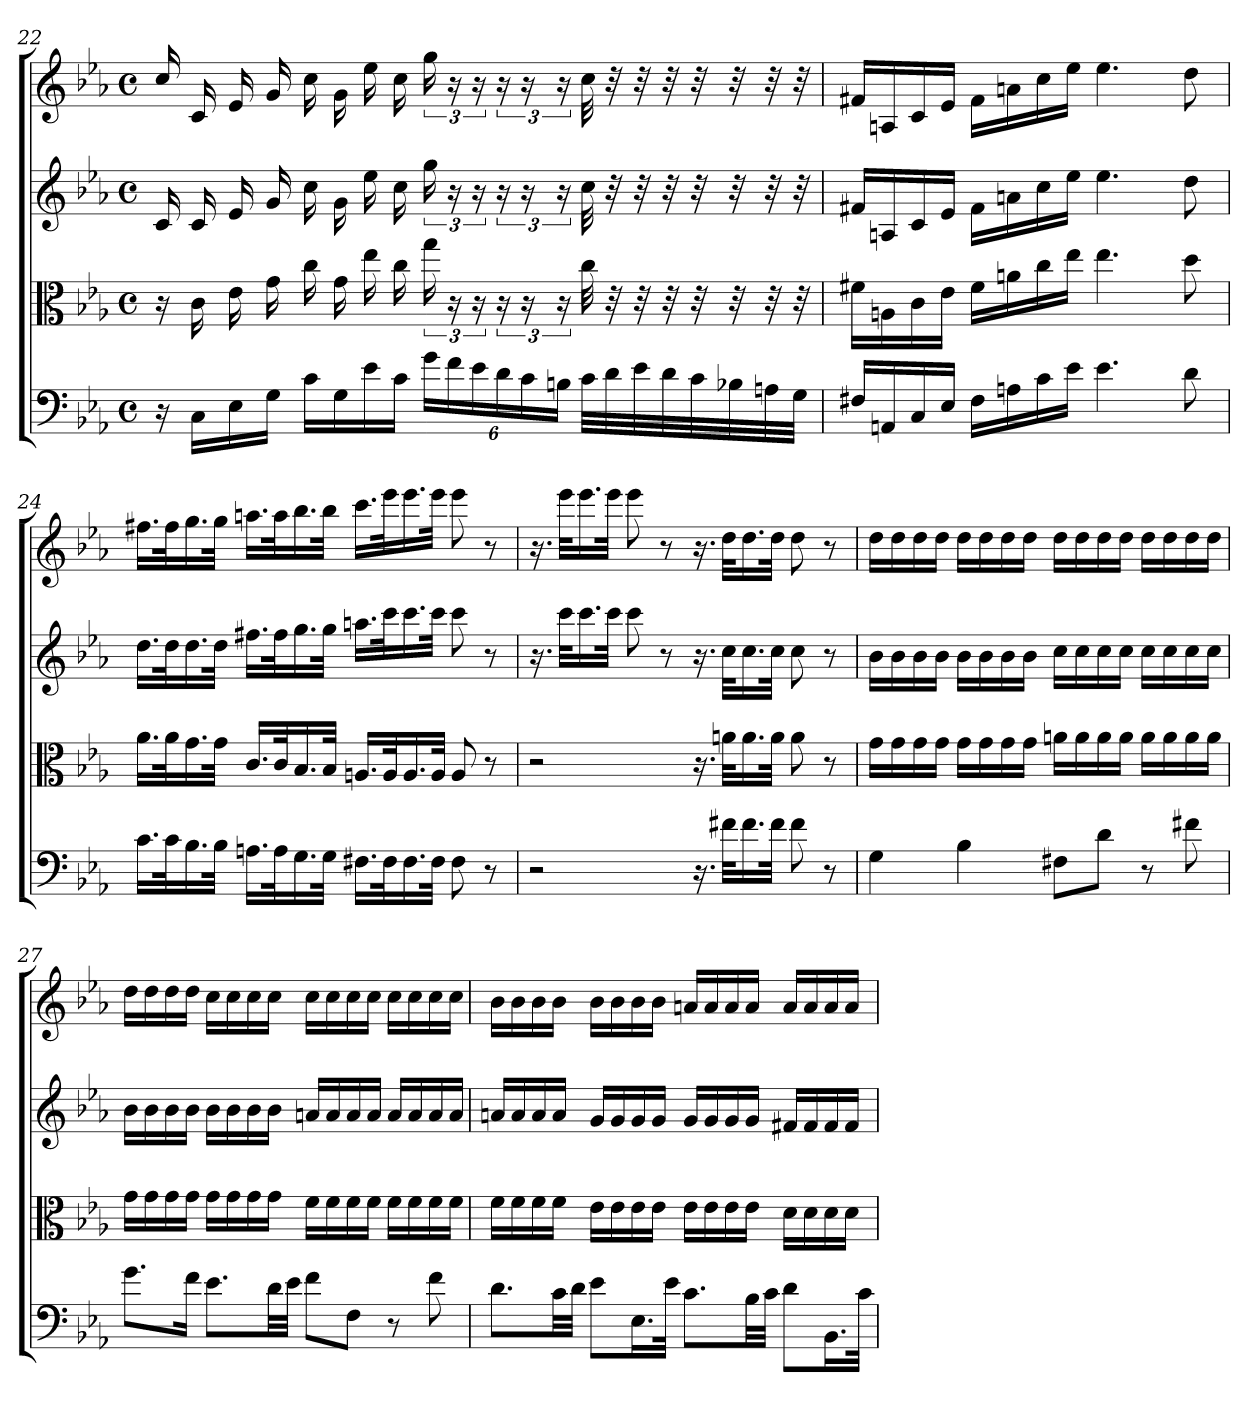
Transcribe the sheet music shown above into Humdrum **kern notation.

**kern	**kern	**kern	**kern
*part4	*part3	*part2	*part1
*staff4	*staff3	*staff2	*staff1
*clefF4	*clefC3	*clefG2	*clefG2
*k[b-e-a-]	*k[b-e-a-]	*k[b-e-a-]	*k[b-e-a-]
*c:	*c:	*c:	*c:
*M4/4	*M4/4	*M4/4	*M4/4
*met(c)	*met(c)	*met(c)	*met(c)
=22	=22	=22	=22
16r	16r	16c/	16cc/
16C\LL	16c\	16c/	16c/
16E-\	16e-\	16e-/	16e-/
16G\JJ	16g\	16g/	16g/
16c\LL	16cc\	16cc\	16cc\
16G\	16g\	16g\	16g\
16e-\	16ee-\	16ee-\	16ee-\
16c\JJ	16cc\	16cc\	16cc\
24g\LL	24gg\	24gg\	24gg\
24f\	24r	24r	24r
24e-\	24r	24r	24r
24d\	24r	24r	24r
24c\	24r	24r	24r
24Bn\JJ	24r	24r	24r
32c\LLL	32cc\	32cc\	32cc\
32d\	32r	32r	32r
32e-\	32r	32r	32r
32d\	32r	32r	32r
32c\	32r	32r	32r
32B-X\	32r	32r	32r
32An\	32r	32r	32r
32G\JJJ	32r	32r	32r
=23	=23	=23	=23
16F#X/LL	16f#X\LL	16f#X/LL	16f#X/LL
16AAn/	16An\	16An/	16An/
16C/	16c\	16c/	16c/
16E-/JJ	16e-\JJ	16e-/JJ	16e-/JJ
16F#\LL	16f#\LL	16f#\LL	16f#\LL
16An\	16an\	16an\	16an\
16c\	16cc\	16cc\	16cc\
16e-\JJ	16ee-\JJ	16ee-\JJ	16ee-\JJ
4.e-\	4.ee-\	4.ee-\	4.ee-\
8d\	8dd\	8dd\	8dd\
=24	=24	=24	=24
16.c\LL	16.a-\LL	16.dd\LL	16.ff#X\LL
32c\K	32a-\K	32dd\K	32ff#\K
16.B-\	16.g\	16.dd\	16.gg\
32B-\JJk	32g\JJk	32dd\JJk	32gg\JJk
16.An\LL	16.c/LL	16.ff#X\LL	16.aan\LL
32A\K	32c/K	32ff#\K	32aa\K
16.G\	16.B-/	16.gg\	16.bb-\
32G\JJk	32B-/JJk	32gg\JJk	32bb-\JJk
16.F#X\LL	16.An/LL	16.aan\LL	16.ccc\LL
32F#\K	32A/K	32ccc\K	32eee-\K
16.F#\	16.A/	16.ccc\	16.eee-\
32F#\JJk	32A/JJk	32ccc\JJk	32eee-\JJk
8F#\	8A/	8ccc\	8eee-\
8r	8r	8r	8r
=25	=25	=25	=25
2r	2r	16.r	16.r
.	.	32ccc\KLL	32eee-\KLL
.	.	16.ccc\	16.eee-\
.	.	32ccc\JJk	32eee-\JJk
.	.	8ccc\	8eee-\
.	.	8r	8r
16.r	16.r	16.r	16.r
32f#X\KLL	32an\KLL	32cc\KLL	32dd\KLL
16.f#\	16.a\	16.cc\	16.dd\
32f#\JJk	32a\JJk	32cc\JJk	32dd\JJk
8f#\	8a\	8cc\	8dd\
8r	8r	8r	8r
=26	=26	=26	=26
4G\	16g\LL	16b-\LL	16dd\LL
.	16g\	16b-\	16dd\
.	16g\	16b-\	16dd\
.	16g\JJ	16b-\JJ	16dd\JJ
4B-\	16g\LL	16b-\LL	16dd\LL
.	16g\	16b-\	16dd\
.	16g\	16b-\	16dd\
.	16g\JJ	16b-\JJ	16dd\JJ
8F#X\L	16an\LL	16cc\LL	16dd\LL
.	16a\	16cc\	16dd\
8d\J	16a\	16cc\	16dd\
.	16a\JJ	16cc\JJ	16dd\JJ
8r	16a\LL	16cc\LL	16dd\LL
.	16a\	16cc\	16dd\
8f#X\	16a\	16cc\	16dd\
.	16a\JJ	16cc\JJ	16dd\JJ
=27	=27	=27	=27
8.g\L	16g\LL	16b-\LL	16dd\LL
.	16g\	16b-\	16dd\
.	16g\	16b-\	16dd\
16f\Jk	16g\JJ	16b-\JJ	16dd\JJ
8.e-\L	16g\LL	16b-\LL	16cc\LL
.	16g\	16b-\	16cc\
.	16g\	16b-\	16cc\
32d\LL	16g\JJ	16b-\JJ	16cc\JJ
32e-\JJJ	.	.	.
8f\L	16f\LL	16an/LL	16cc\LL
.	16f\	16a/	16cc\
8F\J	16f\	16a/	16cc\
.	16f\JJ	16a/JJ	16cc\JJ
8r	16f\LL	16a/LL	16cc\LL
.	16f\	16a/	16cc\
8f\	16f\	16a/	16cc\
.	16f\JJ	16a/JJ	16cc\JJ
=28	=28	=28	=28
8.d\L	16f\LL	16an/LL	16b-\LL
.	16f\	16a/	16b-\
.	16f\	16a/	16b-\
32c\LL	16f\JJ	16a/JJ	16b-\JJ
32d\JJJ	.	.	.
8e-\L	16e-\LL	16g/LL	16b-\LL
.	16e-\	16g/	16b-\
16.E-\L	16e-\	16g/	16b-\
.	16e-\JJ	16g/JJ	16b-\JJ
32e-\JJk	.	.	.
8.c\L	16e-\LL	16g/LL	16an/LL
.	16e-\	16g/	16a/
.	16e-\	16g/	16a/
32B-\LL	16e-\JJ	16g/JJ	16a/JJ
32c\JJJ	.	.	.
8d\L	16d\LL	16f#X/LL	16a/LL
.	16d\	16f#/	16a/
16.BB-\L	16d\	16f#/	16a/
.	16d\JJ	16f#/JJ	16a/JJ
32c\JJk	.	.	.
=	=	=	=
*-	*-	*-	*-
